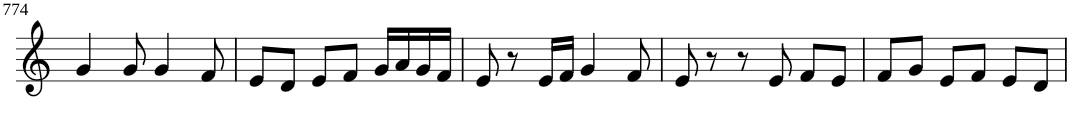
**kern
*part1
*staff1
*I"Violin
!!LO:PB:g=z
*clefG2
*k[]
*M3/4
=774
4g/
8g/
4g/
8f/
=775
8e/L
8d/J
8e/L
8f/J
16g/LL
16a/
16g/
16f/JJ
=776
8e/
8r
16e/LL
16f/JJ
4g/
8f/
=777
8e/
8r
8r
8e/
8f/L
8e/J
=778
8f/L
8g/J
8e/L
8f/J
8e/L
8d/J
=
*-
